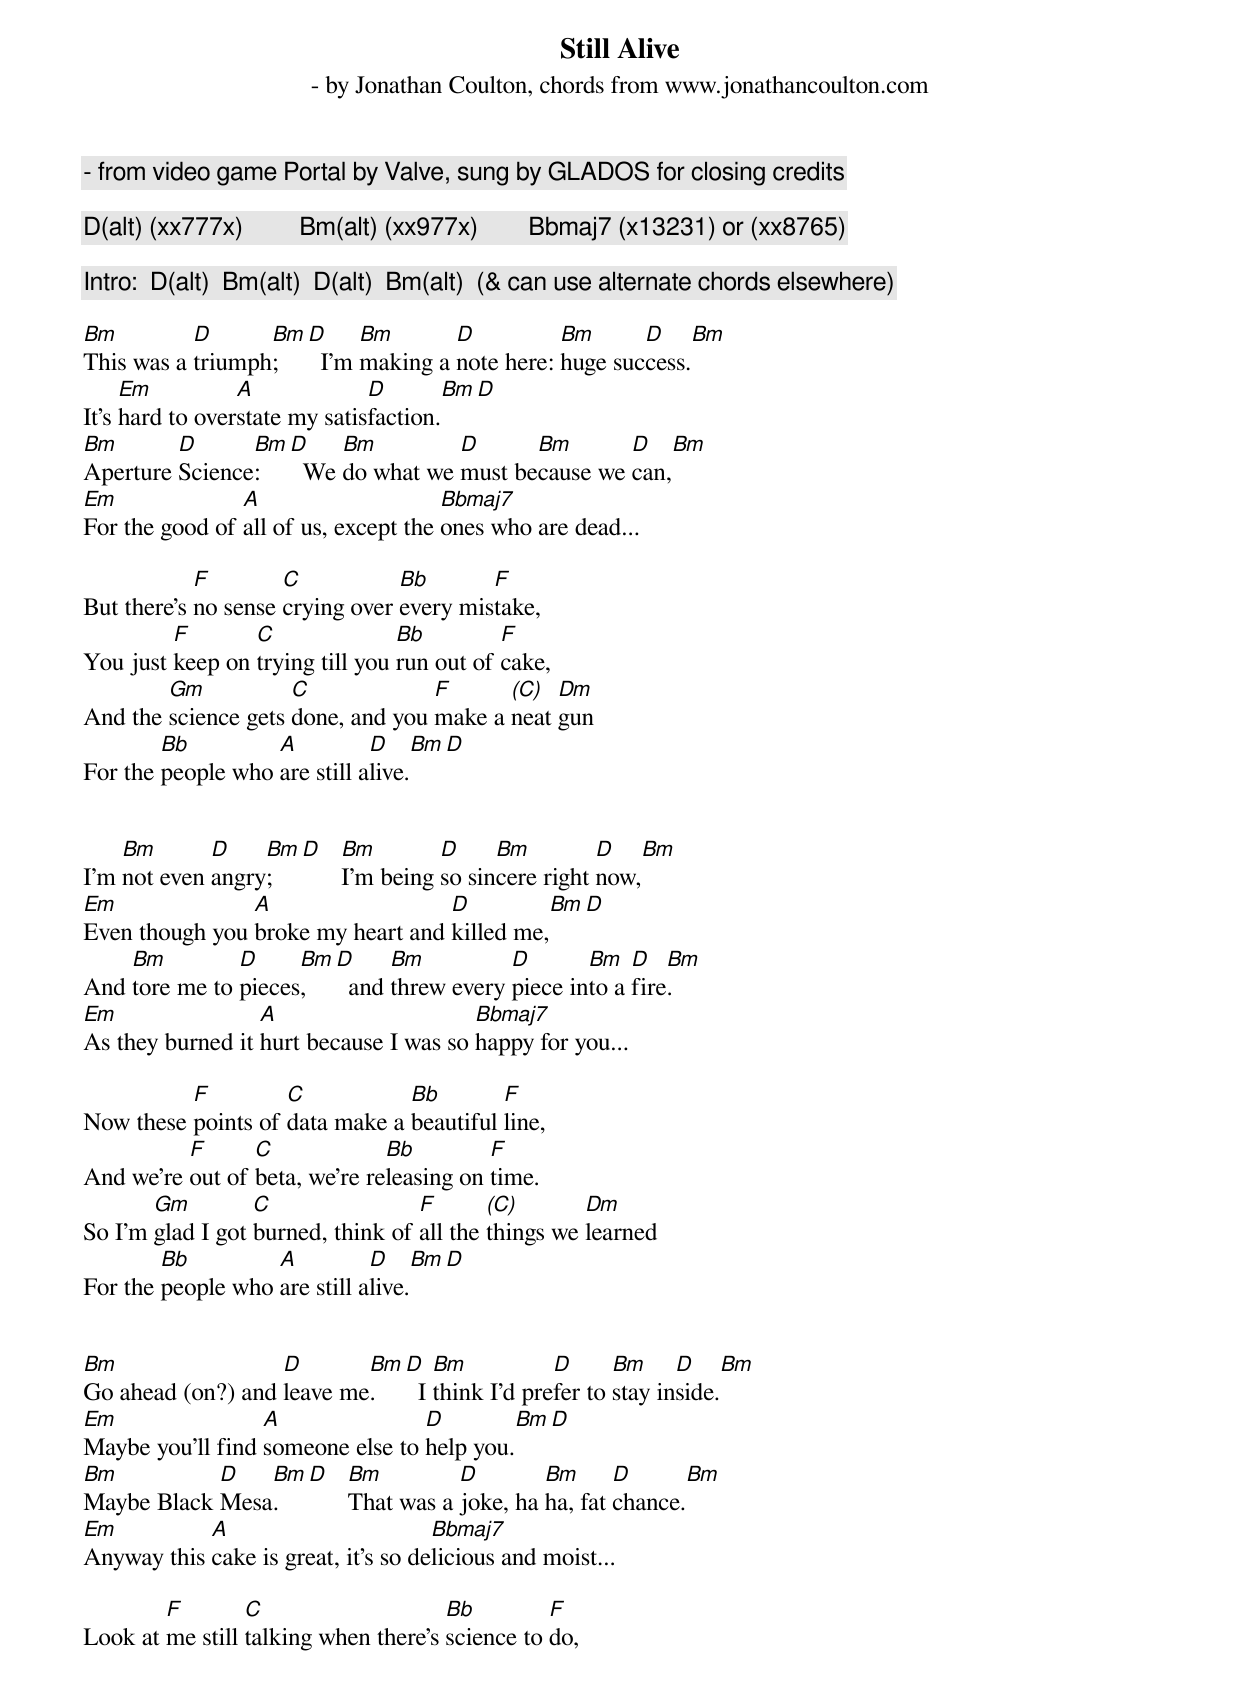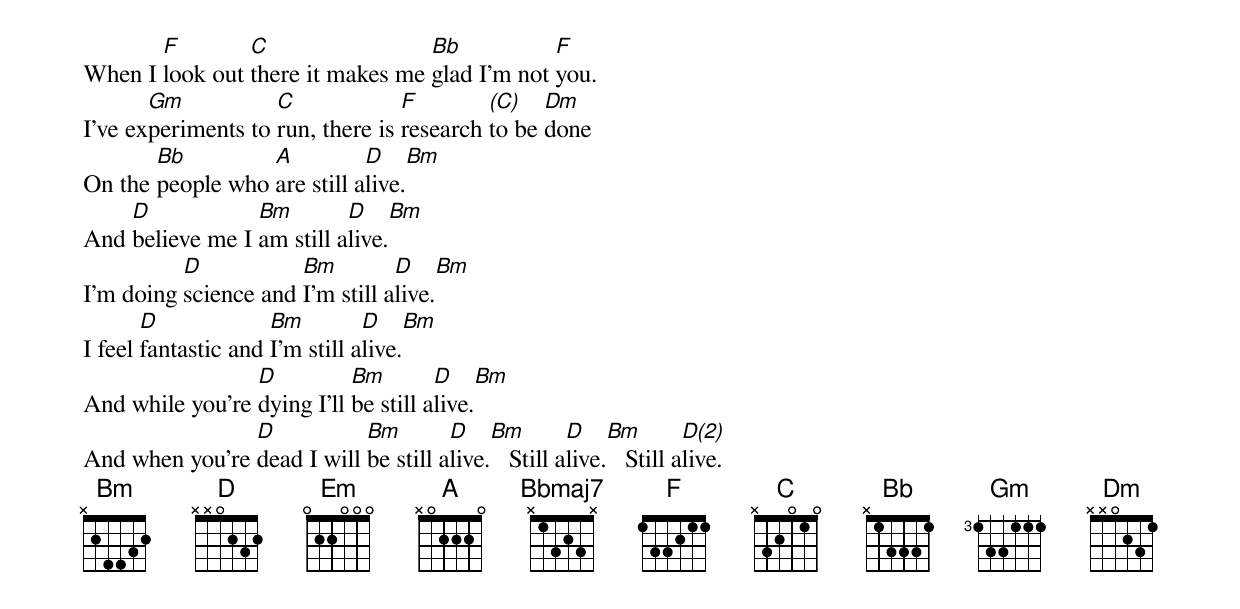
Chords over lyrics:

Still Alive
 - by Jonathan Coulton, chords from www.jonathancoulton.com
 - from video game Portal by Valve, sung by GLADOS for closing credits

D(alt) (xx777x)         Bm(alt) (xx977x)        Bbmaj7 (x13231) or (xx8765)

Intro:  D(alt)  Bm(alt)  D(alt)  Bm(alt)  (& can use alternate chords elsewhere)

Bm         D      Bm  D     Bm       D          Bm      D     Bm
This was a triumph;     I'm making a note here: huge success.
     Em          A             D       Bm  D
It's hard to overstate my satisfaction.
Bm       D      Bm  D    Bm         D      Bm       D   Bm
Aperture Science:     We do what we must because we can,
Em              A                     Bbmaj7
For the good of all of us, except the ones who are dead...

            F        C           Bb       F
But there's no sense crying over every mistake,
         F       C               Bb         F
You just keep on trying till you run out of cake,
        Gm           C             F      (C)  Dm
And the science gets done, and you make a neat gun
        Bb         A          D    Bm  D
For the people who are still alive.


    Bm       D    Bm  D  Bm        D     Bm         D    Bm
I'm not even angry;      I'm being so sincere right now,
Em              A                  D         Bm  D
Even though you broke my heart and killed me,
    Bm         D     Bm  D     Bm          D       Bm   D   Bm
And tore me to pieces,     and threw every piece into a fire.
Em                A                     Bbmaj7
As they burned it hurt because I was so happy for you...

          F         C           Bb        F
Now these points of data make a beautiful line,
          F      C             Bb         F
And we're out of beta, we're releasing on time.
       Gm         C                F       (C)       Dm
So I'm glad I got burned, think of all the things we learned
        Bb         A          D    Bm  D
For the people who are still alive.


Bm                 D       Bm  D   Bm           D      Bm     D    Bm
Go ahead (on?) and leave me.     I think I'd prefer to stay inside.
Em                A               D        Bm  D
Maybe you'll find someone else to help you.
Bm          D   Bm  D  Bm         D        Bm      D      Bm
Maybe Black Mesa.      That was a joke, ha ha, fat chance.
Em          A                        Bbmaj7
Anyway this cake is great, it's so delicious and moist...

        F        C                    Bb         F
Look at me still talking when there's science to do,
       F        C                 Bb           F
When I look out there it makes me glad I'm not you.
       Gm           C             F        (C)   Dm
I've experiments to run, there is research to be done
       Bb         A          D    Bm
On the people who are still alive.
    D            Bm        D    Bm
And believe me I am still alive.
          D           Bm         D    Bm
I'm doing science and I'm still alive.
       D             Bm         D    Bm
I feel fantastic and I'm still alive.
                 D          Bm        D    Bm
And while you're dying I'll be still alive.
                D           Bm        D    Bm        D    Bm        D(2)
And when you're dead I will be still alive.   Still alive.   Still alive.
